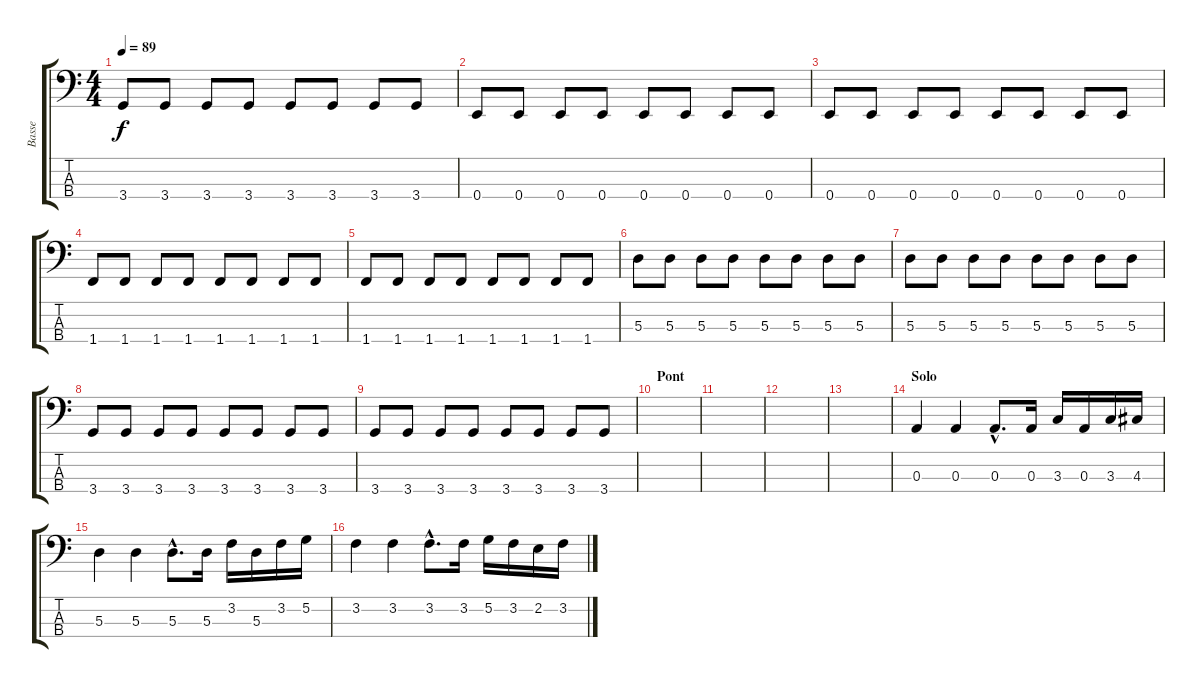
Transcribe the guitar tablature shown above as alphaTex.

\track ("Basse" "Basse") {instrument electricbasspick}
\staff {score tabs}
\tuning (G2 D2 A1 E1) {hide}
\ts (4 4)
\tempo 89
\clef f4
\ks c
3.4.8{dy f} 3.4.8 3.4.8 3.4.8 3.4.8 3.4.8 3.4.8 3.4.8 |
0.4.8 0.4.8 0.4.8 0.4.8 0.4.8 0.4.8 0.4.8 0.4.8 |
0.4.8 0.4.8 0.4.8 0.4.8 0.4.8 0.4.8 0.4.8 0.4.8 |
1.4.8 1.4.8 1.4.8 1.4.8 1.4.8 1.4.8 1.4.8 1.4.8 |
1.4.8 1.4.8 1.4.8 1.4.8 1.4.8 1.4.8 1.4.8 1.4.8 |
5.3.8 5.3.8 5.3.8 5.3.8 5.3.8 5.3.8 5.3.8 5.3.8 |
5.3.8 5.3.8 5.3.8 5.3.8 5.3.8 5.3.8 5.3.8 5.3.8 |
3.4.8 3.4.8 3.4.8 3.4.8 3.4.8 3.4.8 3.4.8 3.4.8 |
3.4.8 3.4.8 3.4.8 3.4.8 3.4.8 3.4.8 3.4.8 3.4.8 |
\section ("" "Pont")
|
|
|
|
\section ("" "Solo")
0.3.4 0.3.4 0.3{hac}.8{d} 0.3.16 3.3.16 0.3.16 3.3.16 4.3.16 |
5.3.4 5.3.4 5.3{hac}.8{d} 5.3.16 3.2.16 5.3.16 3.2.16 5.2.16 |
3.2.4 3.2.4 3.2{hac}.8{d} 3.2.16 5.2.16 3.2.16 2.2.16 3.2.16
